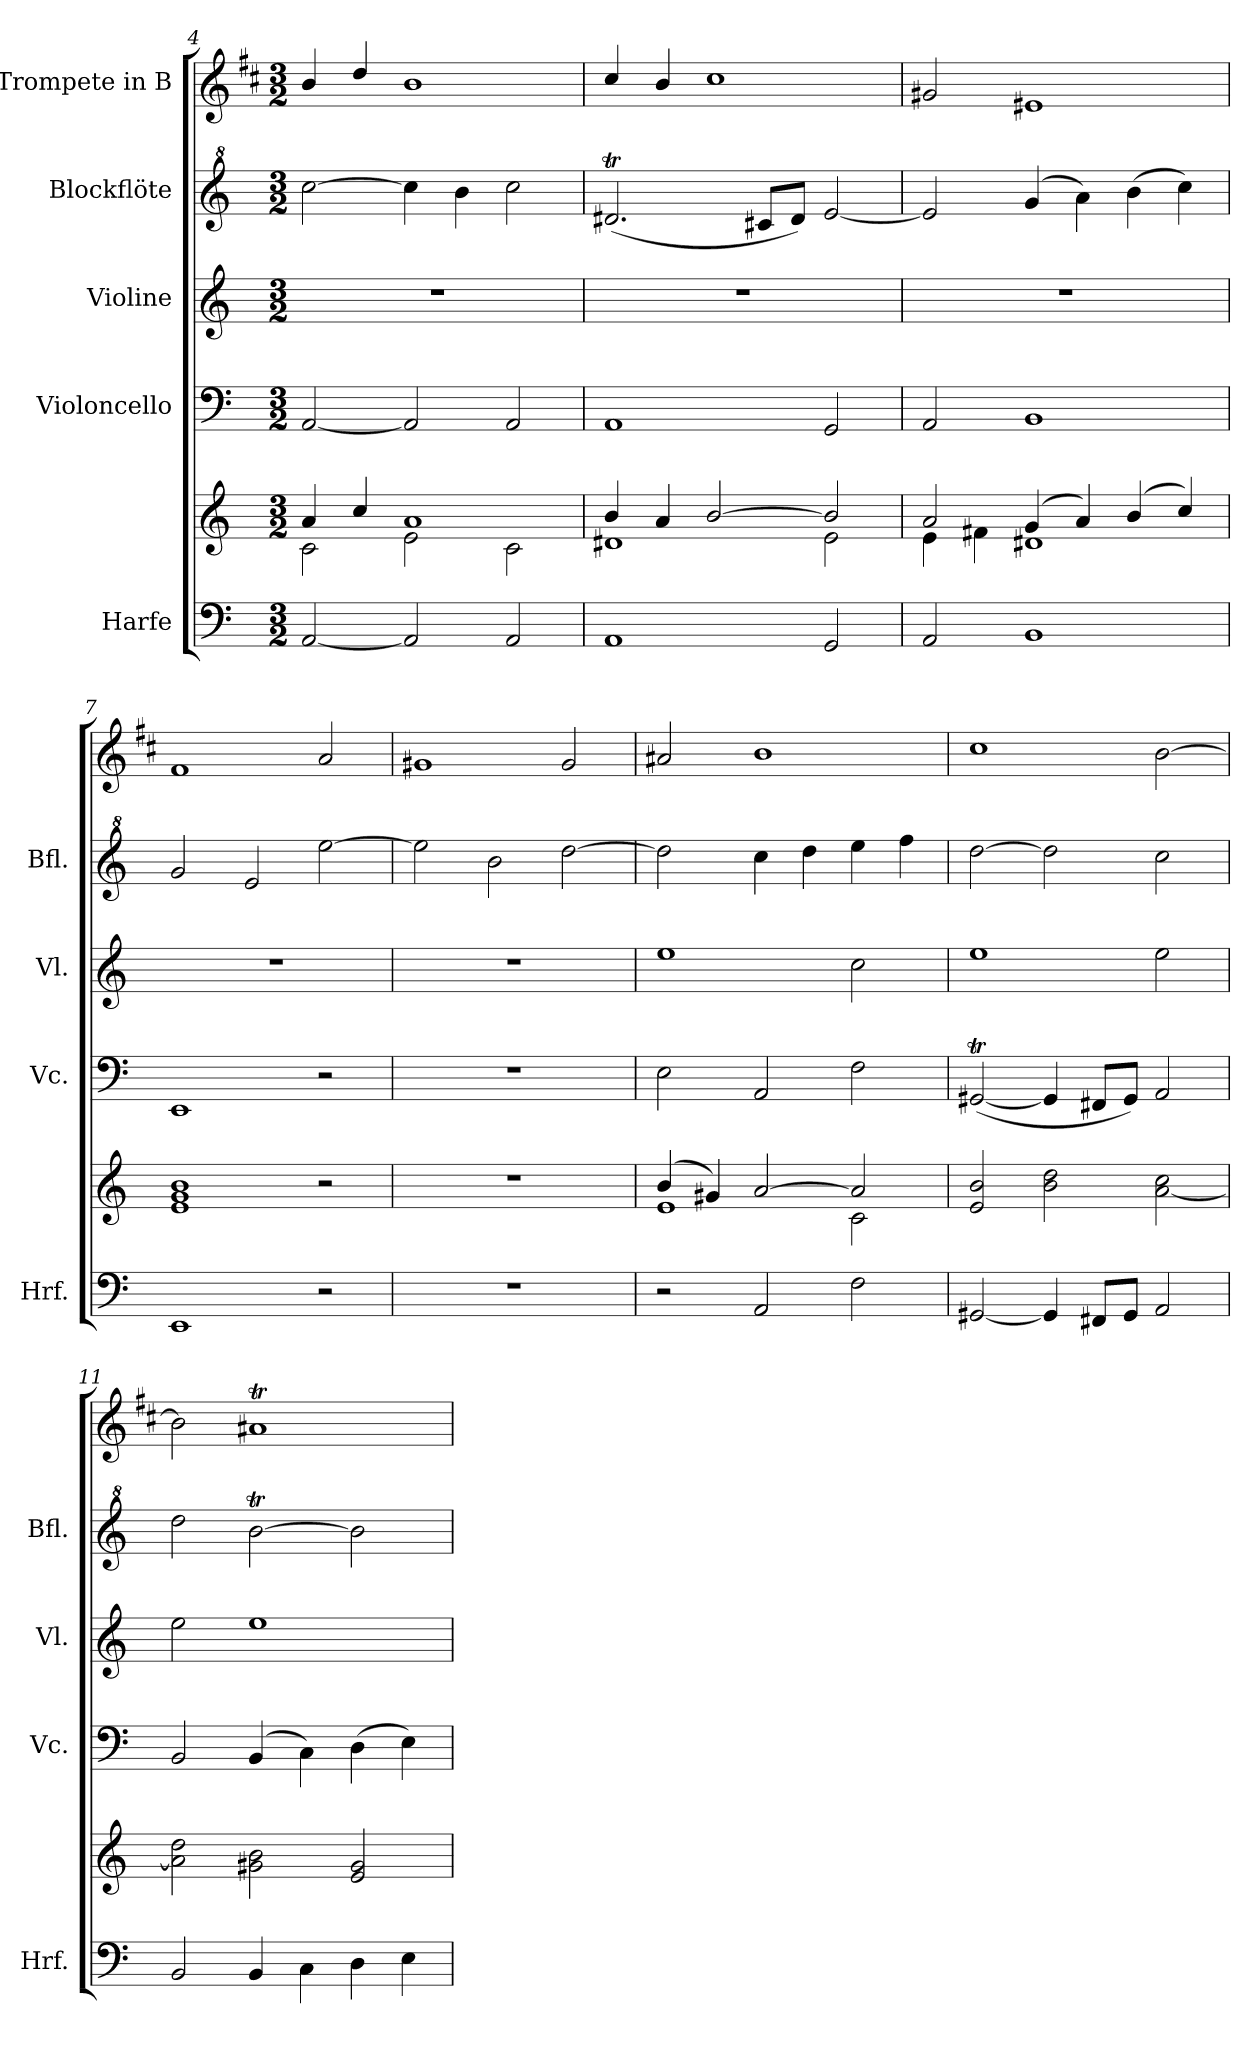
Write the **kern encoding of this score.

**kern	**kern	**kern	**kern	**kern	**kern
*part5	*part5	*part4	*part3	*part2	*part1
*staff6	*staff5	*staff4	*staff3	*staff2	*staff1
*I"Harfe	*	*I"Violoncello	*I"Violine	*I"Blockflöte	*I"Trompete in B
*I'Hrf.	*	*I'Vc.	*I'Vl.	*I'Bfl.	*
*clefF4	*clefG2	*clefF4	*clefG2	*clefG^2	*clefG2
*	*	*	*	*	*ITrd1c2
*k[]	*k[]	*k[]	*k[]	*k[]	*k[]
*M3/2	*M3/2	*M3/2	*M3/2	*M3/2	*M3/2
=4	=4	=4	=4	=4	=4
*	*^	*	*	*	*
[2AA/	4a/	2c\	[2AA/	1.r	[2ccc\	4a/
.	4cc/	.	.	.	.	4cc/
2AA/]	1a	2e\	2AA/]	.	4ccc\]	1a
.	.	.	.	.	4bb\	.
2AA/	.	2c\	2AA/	.	2ccc\	.
!!LO:LB:g=z
=5	=5	=5	=5	=5	=5	=5
1AA	4b/	1d#X	1AA	1.r	(<2.dd#Xt/	4b/
.	4a/	.	.	.	.	4a/
.	[2b/	.	.	.	.	1b
.	.	.	.	.	8cc#X/L	.
.	.	.	.	.	8dd#/J)	.
2GG/	2b/]	2e\	2GG/	.	[2ee/	.
=6	=6	=6	=6	=6	=6	=6
2AA/	2a/	4e\	2AA/	1.r	2ee/]	2f#X/
.	.	4f#X\	.	.	.	.
1BB	(>4g/	1d#X	1BB	.	(>4gg/	1d#X
.	4a/)	.	.	.	4aa\)	.
.	(>4b/	.	.	.	(>4bb\	.
.	4cc/)	.	.	.	4ccc\)	.
*	*v	*v	*	*	*	*
=7	=7	=7	=7	=7	=7
1EE	1e 1g 1b	1EE	1.r	2gg/	1e
.	.	.	.	2ee/	.
2r	2r	2r	.	[2eee\	2g/
=8	=8	=8	=8	=8	=8
1.r	1.r	1.r	1.r	2eee\]	1f#X
.	.	.	.	2bb\	.
.	.	.	.	[2ddd\	2f#/
=9	=9	=9	=9	=9	=9
*	*^	*	*	*	*
2r	(>4b/	1e	2E\	1ee	2ddd\]	2g#X/
.	4g#X/)	.	.	.	.	.
2AA/	[2a/	.	2AA/	.	4ccc\	1a
.	.	.	.	.	4ddd\	.
2F\	2a/]	2c\	2F\	2cc\	4eee\	.
.	.	.	.	.	4fff\	.
*	*v	*v	*	*	*	*
=10	=10	=10	=10	=10	=10
[2GG#X/	2e/ 2b/	(<[2GG#Xt/	1ee	[2ddd\	1b
4GG#/]	2b\ 2dd\	4GG#/]	.	2ddd\]	.
8FF#X/L	.	8FF#X/L	.	.	.
8GG#/J	.	8GG#/J)	.	.	.
2AA/	[2a\ 2cc\	2AA/	2ee\	2ccc\	[2a\
!!LO:LB:g=z
=11	=11	=11	=11	=11	=11
2BB/	2a\] 2dd\	2BB/	2ee\	2ddd\	2a\]
4BB/	2g#X\ 2b\	(>4BB/	1ee	[2bbt\	1g#Xt
4C\	.	4C\)	.	.	.
4D\	2e/ 2g#/	(>4D\	.	2bb\]	.
4E\	.	4E\)	.	.	.
=	=	=	=	=	=
*-	*-	*-	*-	*-	*-
